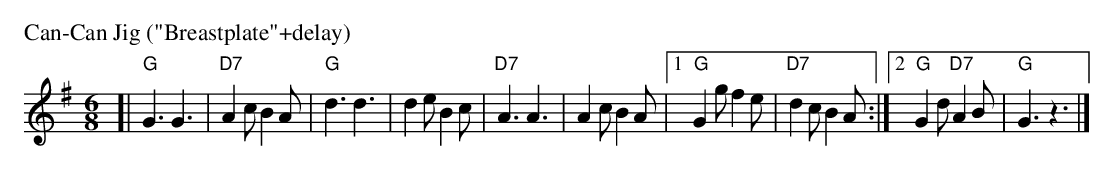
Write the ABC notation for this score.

X:1
P: Can-Can Jig ("Breastplate"+delay)
M: 6/8
L: 1/8
K: G
[| "G"G3 G3 | "D7"A2c B2A | "G"d3 d3 | d2e B2c | "D7"A3 A3 | A2c B2A |1 "G"G2g f2e | "D7"d2c B2A :|2 "G"G2d "D7"A2B | "G"G3 z3 |]
